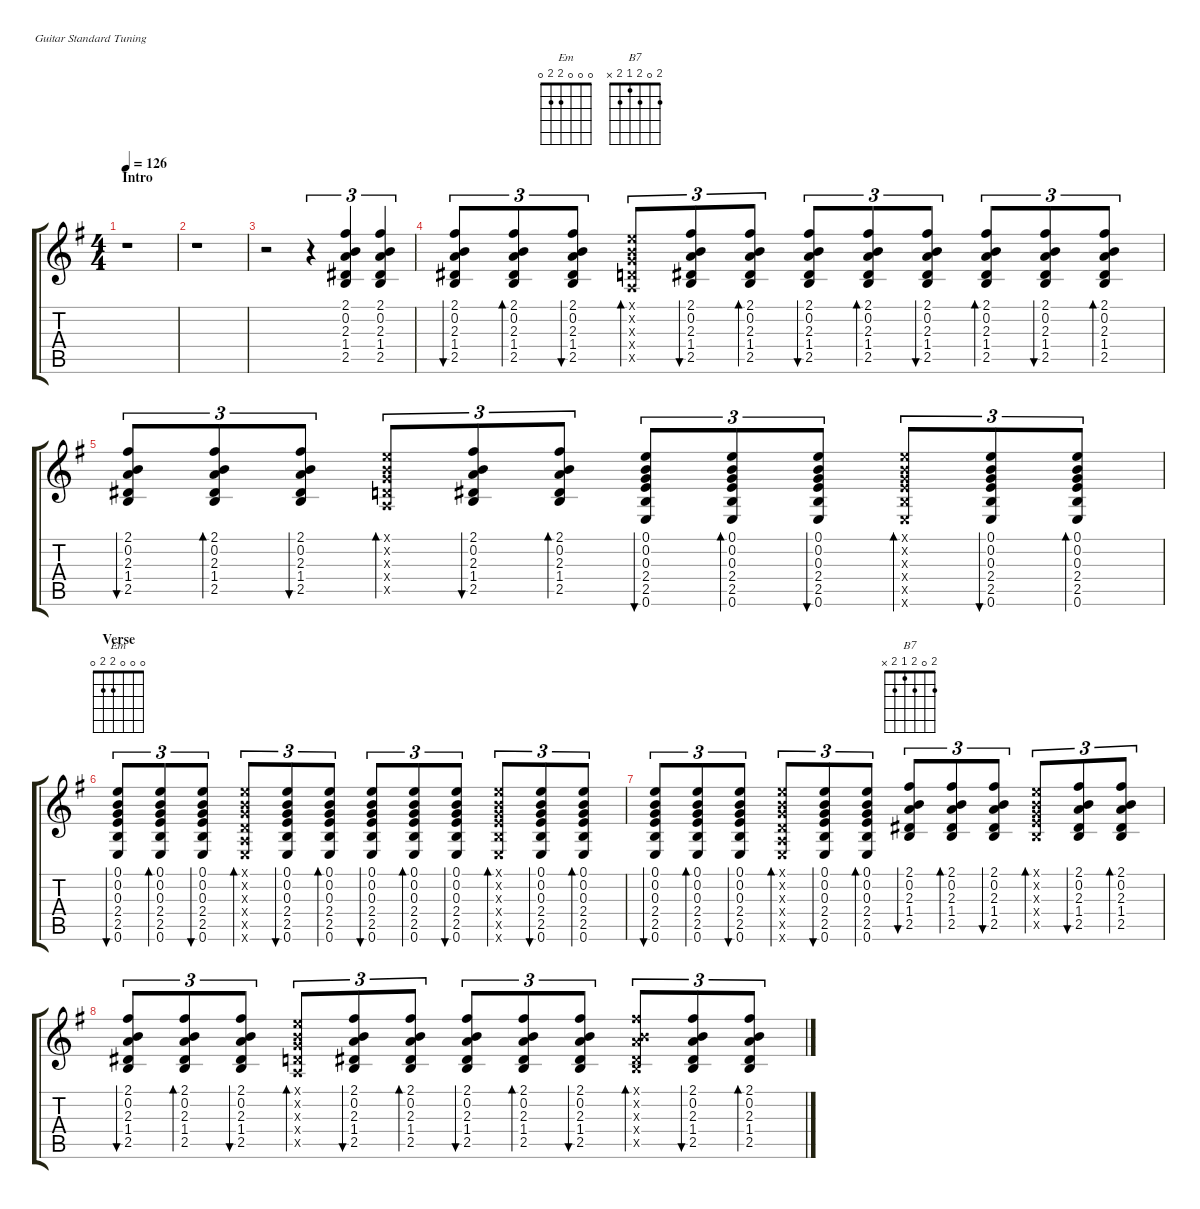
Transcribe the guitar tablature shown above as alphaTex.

\defaultSystemsLayout 4
\hideDynamics
\bracketExtendMode groupsimilarinstruments
\singleTrackTrackNamePolicy hidden
\multiTrackTrackNamePolicy hidden
\firstSystemTrackNameOrientation horizontal
\otherSystemsTrackNameOrientation horizontal
\chordDiagramsInScore
\track ("Nylon Guitar" "N-Gt") {instrument acousticguitarnylon}
\staff {score tabs}
\tuning (E4 B3 G3 D3 A2 E2)
\chord ("Em" 0 0 0 2 2 0)
\chord ("B7" 2 0 2 1 2 x)
\ts (4 4)
\section ("" "Intro")
\scale
0.538462
\tempo 126
\accidentals auto
\clef g2
\ottava regular
\simile none
\scale
0.677083
\ks eminor
r.1{dy f instrument acousticguitarnylon} |
\scale
0.461538
\scale
0.322917 r.1 |
\scale
0.548387
\scale
0.281893 r.2 r.4{tu (3 2)} (2.1 0.2 2.3 1.4 2.5).4{tu (3 2)} (2.1 0.2 2.3 1.4 2.5).4{tu (3 2)} |
\scale
0.451613
\scale
0.718107 (2.1 0.2 2.3 1.4 2.5).8{tu (3 2) bu 60} (2.1 0.2 2.3 1.4 2.5).8{tu (3 2) bd 60} (2.1 0.2 2.3 1.4 2.5).8{tu (3 2) bu 60} (0.1{x} 0.2{x} 0.3{x} 0.4{x} 0.5{x}).8{tu (3 2) bd 60} (2.1 0.2 2.3 1.4 2.5).8{tu (3 2) bu 60} (2.1 0.2 2.3 1.4 2.5).8{tu (3 2) bd 60} (2.1 0.2 2.3 1.4 2.5).8{tu (3 2) bu 60} (2.1 0.2 2.3 1.4 2.5).8{tu (3 2) bd 60} (2.1 0.2 2.3 1.4 2.5).8{tu (3 2) bu 60} (2.1 0.2 2.3 1.4 2.5).8{tu (3 2) bd 60} (2.1 0.2 2.3 1.4 2.5).8{tu (3 2) bu 60} (2.1 0.2 2.3 1.4 2.5).8{tu (3 2) bd 60} |
\scale
0.583333
\scale
0.604853 (2.1 0.2 2.3 1.4 2.5).8{tu (3 2) bu 60} (2.1 0.2 2.3 1.4 2.5).8{tu (3 2) bd 60} (2.1 0.2 2.3 1.4 2.5).8{tu (3 2) bu 60} (0.1{x} 0.2{x} 0.3{x} 0.4{x} 0.5{x}).8{tu (3 2) bd 60} (2.1 0.2 2.3 1.4 2.5).8{tu (3 2) bu 60} (2.1 0.2 2.3 1.4 2.5).8{tu (3 2) bd 60} (0.1 0.2 0.3 2.4 2.5 0.6).8{tu (3 2) bu 60} (0.1 0.2 0.3 2.4 2.5 0.6).8{tu (3 2) bd 60} (0.1 0.2 0.3 2.4 2.5 0.6).8{tu (3 2) bu 60} (0.1{x} 0.2{x} 0.3{x} 2.4{x} 2.5{x} 0.6{x}).8{tu (3 2) bd 60} (0.1 0.2 0.3 2.4 2.5 0.6).8{tu (3 2) bu 60} (0.1 0.2 0.3 2.4 2.5 0.6).8{tu (3 2) bd 60} |
\section ("" "Verse")
\scale
0.416667
\scale
0.395147 (0.1 0.2 0.3 2.4 2.5 0.6).8{tu (3 2) bu 60 ch "Em"} (0.1 0.2 0.3 2.4 2.5 0.6).8{tu (3 2) bd 60} (0.1 0.2 0.3 2.4 2.5 0.6).8{tu (3 2) bu 60} (0.1{x} 0.2{x} 0.3{x} 0.4{x} 0.5{x} 0.6{x}).8{tu (3 2) bd 60} (0.1 0.2 0.3 2.4 2.5 0.6).8{tu (3 2) bu 60} (0.1 0.2 0.3 2.4 2.5 0.6).8{tu (3 2) bd 60} (0.1 0.2 0.3 2.4 2.5 0.6).8{tu (3 2) bu 60} (0.1 0.2 0.3 2.4 2.5 0.6).8{tu (3 2) bd 60} (0.1 0.2 0.3 2.4 2.5 0.6).8{tu (3 2) bu 60} (0.1{x} 0.2{x} 0.3{x} 2.4{x} 2.5{x} 0.6{x}).8{tu (3 2) bd 60} (0.1 0.2 0.3 2.4 2.5 0.6).8{tu (3 2) bu 60} (0.1 0.2 0.3 2.4 2.5 0.6).8{tu (3 2) bd 60} |
\scale
0.5
\scale
0.489019 (0.1 0.2 0.3 2.4 2.5 0.6).8{tu (3 2) bu 60} (0.1 0.2 0.3 2.4 2.5 0.6).8{tu (3 2) bd 60} (0.1 0.2 0.3 2.4 2.5 0.6).8{tu (3 2) bu 60} (0.1{x} 0.2{x} 0.3{x} 0.4{x} 0.5{x} 0.6{x}).8{tu (3 2) bd 60} (0.1 0.2 0.3 2.4 2.5 0.6).8{tu (3 2) bu 60} (0.1 0.2 0.3 2.4 2.5 0.6).8{tu (3 2) bd 60} (2.1 0.2 2.3 1.4 2.5).8{tu (3 2) bu 60 ch "B7"} (2.1 0.2 2.3 1.4 2.5).8{tu (3 2) bd 60} (2.1 0.2 2.3 1.4 2.5).8{tu (3 2) bu 60} (0.1{x} 0.2{x} 0.3{x} 2.4{x} 2.5{x}).8{tu (3 2) bd 60} (2.1 0.2 2.3 1.4 2.5).8{tu (3 2) bu 60} (2.1 0.2 2.3 1.4 2.5).8{tu (3 2) bd 60} |
\scale
0.5
\scale
0.510981 (2.1 0.2 2.3 1.4 2.5).8{tu (3 2) bu 60} (2.1 0.2 2.3 1.4 2.5).8{tu (3 2) bd 60} (2.1 0.2 2.3 1.4 2.5).8{tu (3 2) bu 60} (0.1{x} 0.2{x} 0.3{x} 0.4{x} 0.5{x}).8{tu (3 2) bd 60} (2.1 0.2 2.3 1.4 2.5).8{tu (3 2) bu 60} (2.1 0.2 2.3 1.4 2.5).8{tu (3 2) bd 60} (2.1 0.2 2.3 1.4 2.5).8{tu (3 2) bu 60} (2.1 0.2 2.3 1.4 2.5).8{tu (3 2) bd 60} (2.1 0.2 2.3 1.4 2.5).8{tu (3 2) bu 60} (2.1{x} 0.2{x} 2.3{x} 1.4{x} 2.5{x}).8{tu (3 2) bd 60} (2.1 0.2 2.3 1.4 2.5).8{tu (3 2) bu 60} (2.1 0.2 2.3 1.4 2.5).8{tu (3 2) bd 60}
